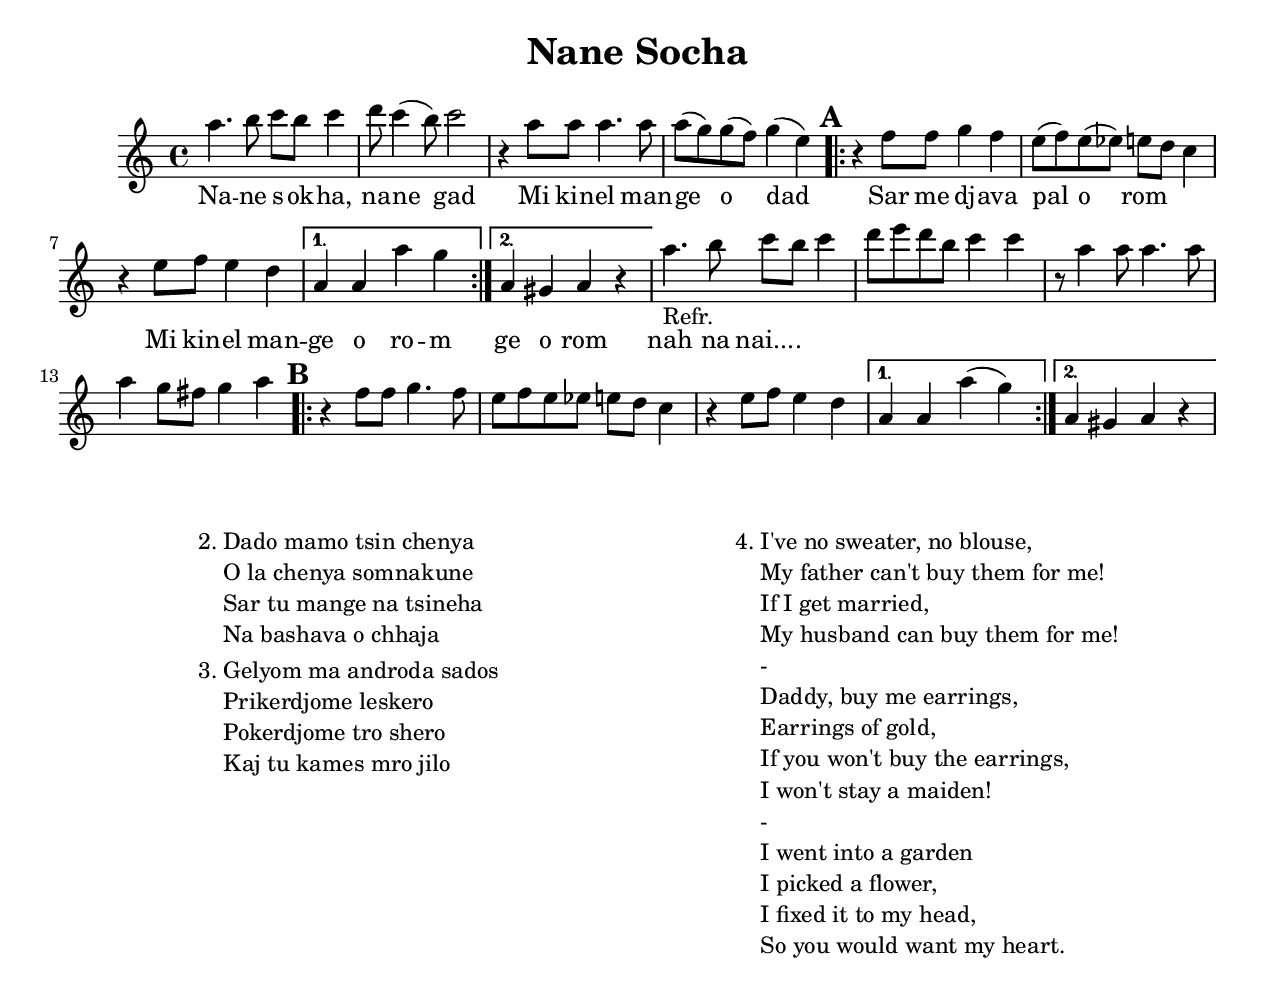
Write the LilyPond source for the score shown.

\version "2.18.0"
\include "english.ly"
\paper{
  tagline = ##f
  print-all-headers = ##t
  #(set-paper-size "letter")
}
date = #(strftime "%d-%m-%Y" (localtime (current-time)))

%\markup{ \italic{ " Updated " \date  }  }

%\markup{ Got something to say? }

%#################################### Melody ########################
melody = \relative c''' {
  \clef treble
  \key a \minor
  \time 4/4
  \set Score.markFormatter = #format-mark-box-alphabet

  %\partial 16*3 a16 d f   %lead in notes


  a4.  b8 c b c4|
  d8 c4(b8) c2|
  r4 a8 a a4. a8 |
  a8(g)g(f) g4(e)

  \repeat volta 2{
  \mark \default
    r4 f8 f g4  f|
    e8[(f)e(ef)] e [d] c4
    r4 e8 f e4 d
  }


  \alternative {
    {a4  a a' g| }  %rests temporary due to err on original
    {a,4 gs a4 r| }
  }

  a'4. _"Refr." b8 c b c4
  d8 e d b c4 c
  r8 a4 a8 a4. a8|
  a4 g8 fs g4 a

  \repeat volta 2{
  \mark \default
    r4 f8   f g4. f8|
    e8 f e ef e d c4|
    r4 e8 f e4 d
  }
  \alternative {
    {a4 a a'(g) }
    {a,4 gs a r }
  }

}
%################################# Lyrics #####################
\addlyrics{
  Na -- ne s -- ok -- ha, na -- ne gad
  Mi kin -- el man -- ge o dad

  Sar me dj -- ava pal o rom \skip2 \skip2
  Mi kin -- el man -- ge o ro -- m
  ge o rom

  nah na nai....
}
%{
  Nane Sokha                          (I have no skirt)  music and lyrics Evgenij Doga


Nane sokha, nane gad
Mi kinel mange o dad

Sar me djava pal o rom
Mi kinel mange o rom


Dado mamo tsin chenya
O la chenya somnakune

Sar tu mange na tsineha
Na bashava o chhaja


Gelyom ma androda sados
Prikerdjome leskero

Pokerdjome tro shero
Kaj tu kames mro jilo

I've no sweater, no blouse,
My father can't buy them for me!
If I get married,
My husband can buy them for me!

Daddy, buy me earrings,
Earrings of gold,
If you won't buy the earrings,
I won't stay a maiden!

I went into a garden,
I picked a flower,
I fixed it to my head,
So you would want my heart.

I've no sweater, no blouse,
My father can't buy them for me!
If I get married,
My husband can buy them for me!
%}
%################################# Chords #######################
harmonies = \chordmode {
  a1
  gs2
  c2
  f1
  c2
  cs2
  %first repeated
  d2
  e2:7
  a2:7
  f2:7
  df2
  e2:7
  a2:7
  cs2:dim
  a4
  e4
  a2
  %Refrain
  a1
  g2:7
  c2
  f1
  c2
  c2:6
  %last repeated
  d2:7
  e2:7
  a2:7
  fs2:7 %flat 5
  d2:6
  e2:7
  a2
  cs2:dim
  a4
  e4:7
  a
}

\score {
  <<
    \new ChordNames {
      \set chordChanges = ##t
    }
    \new Staff
    \melody
  >>
  \header{
    title= "Nane Socha"
    subtitle=""
    composer= ""
    instrument =""
    arranger= ""
  }
  \layout{indent = 1.0\cm}
  \midi {
    \tempo 4 = 180

    % \midi { }
  }
}

% more verses:
\markup{}
\markup {
  \fill-line {
    \hspace #0.1 % distance from left margin
    \column {
      \line {
        "2."
        \column {
          "Dado mamo tsin chenya"
          "O la chenya somnakune"
          "Sar tu mange na tsineha"
          "Na bashava o chhaja"

        }
      }
      \hspace #0.2 % vertical distance between verses
      \line {
        "3."
        \column {
          "Gelyom ma androda sados"
          "Prikerdjome leskero"
          "Pokerdjome tro shero"
          "Kaj tu kames mro jilo"
        }
      }
    }
    \hspace #0.1  % horiz. distance between columns
    \column {
      \line {
        "4."
        \column {
          "I've no sweater, no blouse,"
          "My father can't buy them for me!"
          "If I get married,"
          "My husband can buy them for me!"
          "-"
          "Daddy, buy me earrings,"
          "Earrings of gold,"
          "If you won't buy the earrings,"
          "I won't stay a maiden!"
          "-"
          "I went into a garden"
          "I picked a flower,"
          "I fixed it to my head,"
          "So you would want my heart."
        }
      }
      \hspace #0.2 % distance between verses
      \line {
        ""
        \column {
          ""
        }
      }
    }
    \hspace #0.1 % distance to right margin
  }
}
%{
c4.  d8 ef4 d
    ef4 g8 g4(ef) ef2
    r8 c c c4. c8|
    c8(bf)bf(af) bf4(g)

    \repeat volta 2{
  \mark \default
      r4 af8 af bf4  a|
      g8[(af)g(gf)] g [f] ef4
      r4 g8 af g4 f
  }


  \alternative {
    {c4  c c' bf| }  %rests temporary due to err on original
    {c,4 b c4 r| }
  }

  c'4. _"Refr." d8 ef d ef4
  f8 g f d ef4 ef
  r8 c4 c8 c4. c8|
  c4 bf8 a bf4 c

  \repeat volta 2{
  \mark \default
    r4 af8   af bf4. af8|
    g8 af g gf g f ef4|
    r4 g8 af g4 f
  }
   \alternative {
     {c4 c c'(bf) }
     {c,4 b c r }
   }

%}
